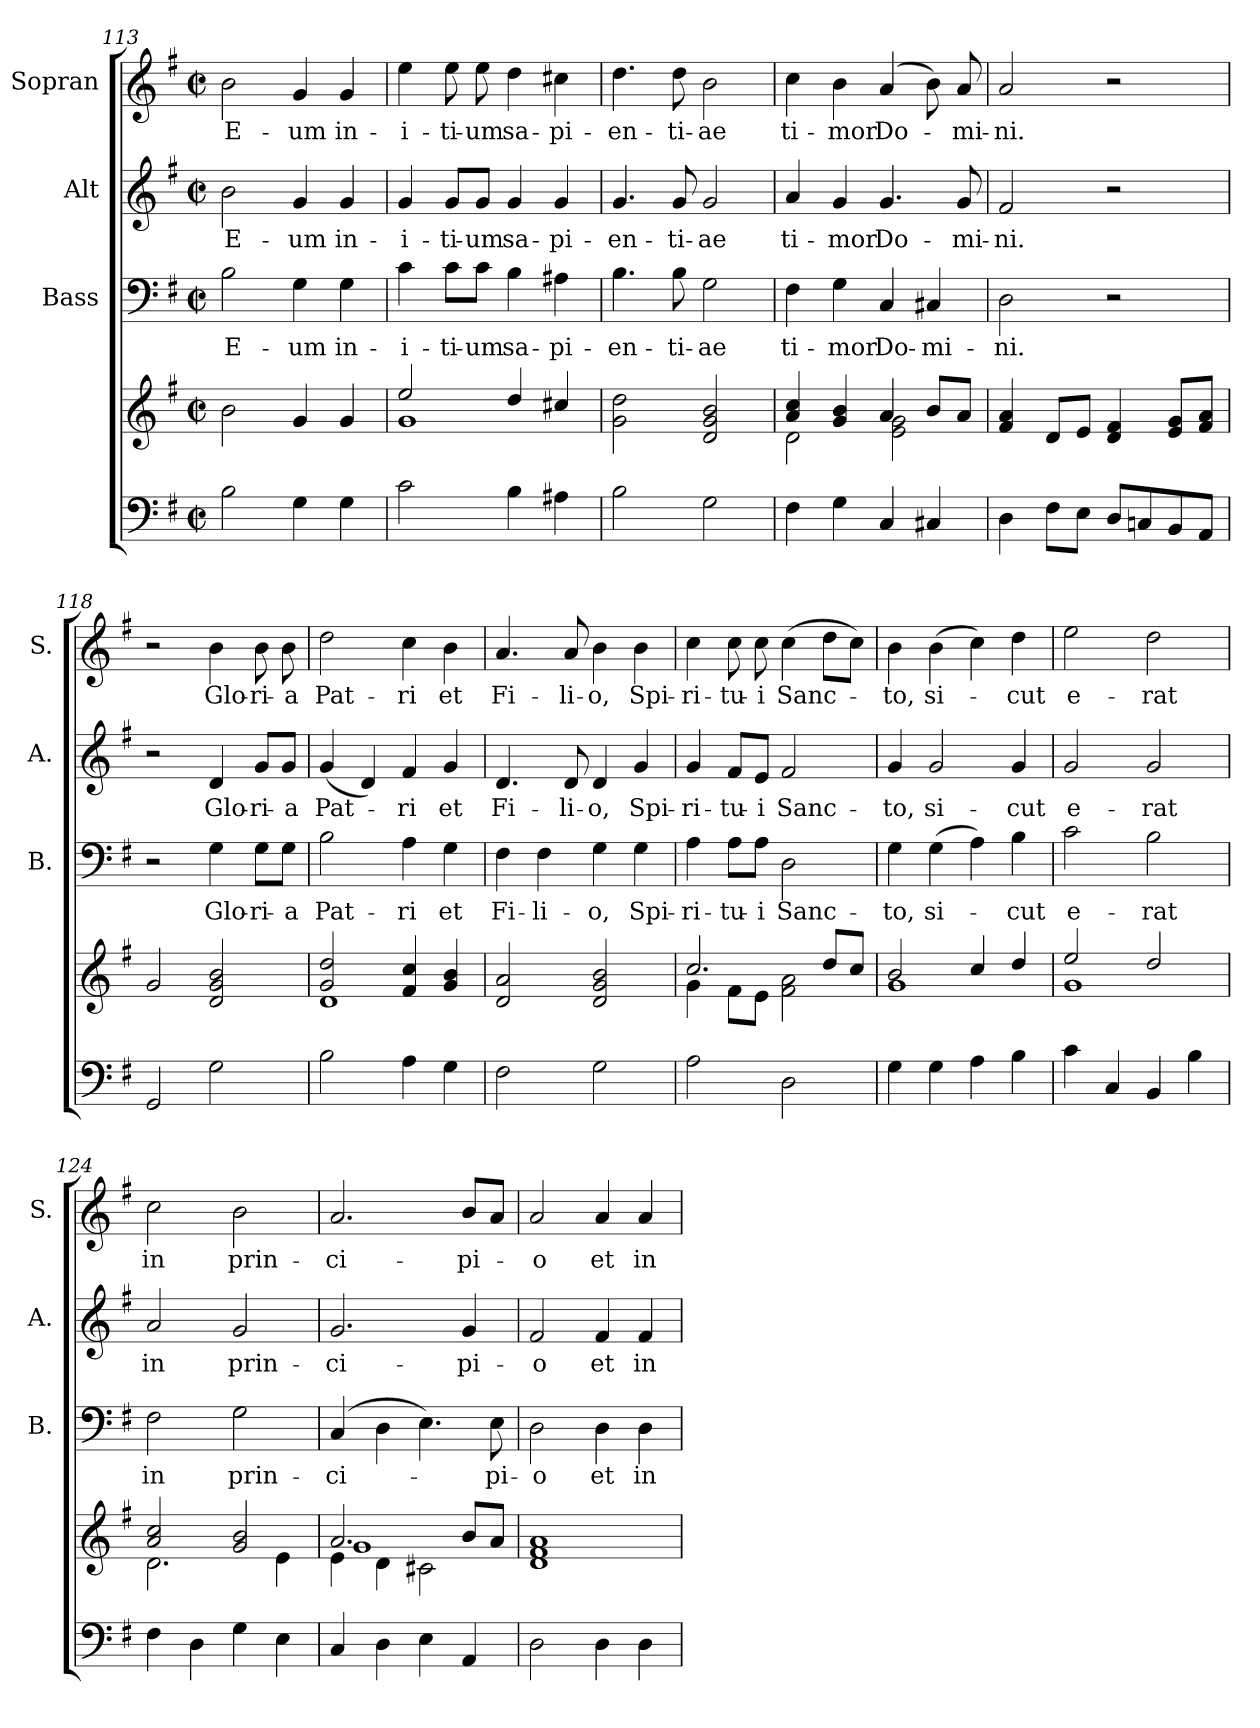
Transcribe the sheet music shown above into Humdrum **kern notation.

**kern	**kern	**kern	**text	**kern	**text	**kern	**text
*part4	*part4	*part3	*part3	*part2	*part2	*part1	*part1
*staff5	*staff4	*staff3	*staff3	*staff2	*staff2	*staff1	*staff1
*	*	*I"Bass	*	*I"Alt	*	*I"Sopran	*
*	*	*I'B.	*	*I'A.	*	*I'S.	*
*clefF4	*clefG2	*clefF4	*	*clefG2	*	*clefG2	*
*k[f#]	*k[f#]	*k[f#]	*	*k[f#]	*	*k[f#]	*
*G:	*G:	*G:	*	*G:	*	*G:	*
*M2/2	*M2/2	*M2/2	*	*M2/2	*	*M2/2	*
*met(c|)	*met(c|)	*met(c|)	*	*met(c|)	*	*met(c|)	*
=113	=113	=113	=113	=113	=113	=113	=113
!	!	!	!LO:LY:b	!	!LO:LY:b	!	!LO:LY:b
2B\	2b\	2B\	E-	2b\	E-	2b\	E-
!	!	!	!LO:LY:b	!	!LO:LY:b	!	!LO:LY:b
4G\	4g/	4G\	-um	4g/	-um	4g/	-um
!	!	!	!LO:LY:b	!	!LO:LY:b	!	!LO:LY:b
4G\	4g/	4G\	in-	4g/	in-	4g/	in-
=114	=114	=114	=114	=114	=114	=114	=114
*	*^	*	*	*	*	*	*
!	!	!	!	!LO:LY:b	!	!LO:LY:b	!	!LO:LY:b
2c\	2ee/	1g	4c\	-i-	4g/	-i-	4ee\	-i-
!	!	!	!	!LO:LY:b	!	!LO:LY:b	!	!LO:LY:b
.	.	.	8c\L	-ti-	8g/L	-ti-	8ee\	-ti-
!	!	!	!	!LO:LY:b	!	!LO:LY:b	!	!LO:LY:b
.	.	.	8c\J	-um	8g/J	-um	8ee\	-um
!	!	!	!	!LO:LY:b	!	!LO:LY:b	!	!LO:LY:b
4B\	4dd/	.	4B\	sa-	4g/	sa-	4dd\	sa-
!	!	!	!	!LO:LY:b	!	!LO:LY:b	!	!LO:LY:b
4A#X\	4cc#X/	.	4A#X\	-pi-	4g/	-pi-	4cc#X\	-pi-
*	*v	*v	*	*	*	*	*	*
!!LO:LB:g=z
=115	=115	=115	=115	=115	=115	=115	=115
!	!	!	!LO:LY:b	!	!LO:LY:b	!	!LO:LY:b
2B\	2g\ 2dd\	4.B\	-en-	4.g/	-en-	4.dd\	-en-
!	!	!	!LO:LY:b	!	!LO:LY:b	!	!LO:LY:b
.	.	8B\	-ti-	8g/	-ti-	8dd\	-ti-
!	!	!	!LO:LY:b	!	!LO:LY:b	!	!LO:LY:b
2G\	2d/ 2g/ 2b/	2G\	-ae	2g/	-ae	2b\	-ae
=116	=116	=116	=116	=116	=116	=116	=116
*	*^	*	*	*	*	*	*
!	!	!	!	!LO:LY:b	!	!LO:LY:b	!	!LO:LY:b
4F#\	4a/ 4cc/	2d\	4F#\	ti-	4a/	ti-	4cc\	ti-
!	!	!	!	!LO:LY:b	!	!LO:LY:b	!	!LO:LY:b
4G\	4g/ 4b/	.	4G\	-mor	4g/	-mor	4b\	-mor
!	!	!	!	!LO:LY:b	!	!LO:LY:b	!	!LO:LY:b
4C/	4a/	2e\ 2g\	4C/	Do-	4.g/	Do-	(4a/	Do-
!	!	!	!	!LO:LY:b	!	!	!	!
4C#X/	8b/L	.	4C#X/	-mi-	.	.	8b\)	.
!	!	!	!	!	!	!LO:LY:b	!	!LO:LY:b
.	8a/J	.	.	.	8g/	-mi-	8a/	-mi-
*	*v	*v	*	*	*	*	*	*
=117	=117	=117	=117	=117	=117	=117	=117
!	!	!	!LO:LY:b	!	!LO:LY:b	!	!LO:LY:b
4D\	4f#/ 4a/	2D\	-ni.	2f#/	-ni.	2a/	-ni.
8F#\L	8d/L	.	.	.	.	.	.
8E\J	8e/J	.	.	.	.	.	.
8D/L	4d/ 4f#/	2r	.	2r	.	2r	.
8Cn/	.	.	.	.	.	.	.
8BB/	8e/ 8g/L	.	.	.	.	.	.
8AA/J	8f#/ 8a/J	.	.	.	.	.	.
=118	=118	=118	=118	=118	=118	=118	=118
2GG/	2g/	2r	.	2r	.	2r	.
!	!	!	!LO:LY:b	!	!LO:LY:b	!	!LO:LY:b
2G\	2d/ 2g/ 2b/	4G\	Glo-	4d/	Glo-	4b\	Glo-
!	!	!	!LO:LY:b	!	!LO:LY:b	!	!LO:LY:b
.	.	8G\L	-ri-	8g/L	-ri-	8b\	-ri-
!	!	!	!LO:LY:b	!	!LO:LY:b	!	!LO:LY:b
.	.	8G\J	-a	8g/J	-a	8b\	-a
=119	=119	=119	=119	=119	=119	=119	=119
*	*^	*	*	*	*	*	*
!	!	!	!	!LO:LY:b	!	!LO:LY:b	!	!LO:LY:b
2B\	2g/ 2dd/	1d	2B\	Pat-	(<4g/	Pat-	2dd\	Pat-
.	.	.	.	.	4d/)	.	.	.
!	!	!	!	!LO:LY:b	!	!LO:LY:b	!	!LO:LY:b
4A\	4f#/ 4cc/	.	4A\	-ri	4f#/	-ri	4cc\	-ri
!	!	!	!	!LO:LY:b	!	!LO:LY:b	!	!LO:LY:b
4G\	4g/ 4b/	.	4G\	et	4g/	et	4b\	et
*	*v	*v	*	*	*	*	*	*
=120	=120	=120	=120	=120	=120	=120	=120
!	!	!	!LO:LY:b	!	!LO:LY:b	!	!LO:LY:b
2F#\	2d/ 2a/	4F#\	Fi-	4.d/	Fi-	4.a/	Fi-
!	!	!	!LO:LY:b	!	!	!	!
.	.	4F#\	-li-	.	.	.	.
!	!	!	!	!	!LO:LY:b	!	!LO:LY:b
.	.	.	.	8d/	-li-	8a/	-li-
!	!	!	!LO:LY:b	!	!LO:LY:b	!	!LO:LY:b
2G\	2d/ 2g/ 2b/	4G\	-o,	4d/	-o,	4b\	-o,
!	!	!	!LO:LY:b	!	!LO:LY:b	!	!LO:LY:b
.	.	4G\	Spi-	4g/	Spi-	4b\	Spi-
!!LO:PB:g=z
=121	=121	=121	=121	=121	=121	=121	=121
*	*^	*	*	*	*	*	*
!	!	!	!	!LO:LY:b	!	!LO:LY:b	!	!LO:LY:b
2A\	2.cc/	4g\	4A\	-ri-	4g/	-ri-	4cc\	-ri-
!	!	!	!	!LO:LY:b	!	!LO:LY:b	!	!LO:LY:b
.	.	8f#\L	8A\L	-tu-	8f#/L	-tu-	8cc\	-tu-
!	!	!	!	!LO:LY:b	!	!LO:LY:b	!	!LO:LY:b
.	.	8e\J	8A\J	-i	8e/J	-i	8cc\	-i
!	!	!	!	!LO:LY:b	!	!LO:LY:b	!	!LO:LY:b
2D\	.	2f#\ 2a\	2D\	Sanc-	2f#/	Sanc-	(>4cc\	Sanc-
.	8dd/L	.	.	.	.	.	8dd\L	.
.	8cc/J	.	.	.	.	.	8cc\J)	.
=122	=122	=122	=122	=122	=122	=122	=122	=122
!	!	!	!	!LO:LY:b	!	!LO:LY:b	!	!LO:LY:b
4G\	2b/	1g	4G\	-to,	4g/	-to,	4b\	-to,
!	!	!	!	!LO:LY:b	!	!LO:LY:b	!	!LO:LY:b
4G\	.	.	(>4G\	si-	2g/	si-	(>4b\	si-
4A\	4cc/	.	4A\)	.	.	.	4cc\)	.
!	!	!	!	!LO:LY:b	!	!LO:LY:b	!	!LO:LY:b
4B\	4dd/	.	4B\	-cut	4g/	-cut	4dd\	-cut
=123	=123	=123	=123	=123	=123	=123	=123	=123
!	!	!	!	!LO:LY:b	!	!LO:LY:b	!	!LO:LY:b
4c\	2ee/	1g	2c\	e-	2g/	e-	2ee\	e-
4C/	.	.	.	.	.	.	.	.
!	!	!	!	!LO:LY:b	!	!LO:LY:b	!	!LO:LY:b
4BB/	2dd/	.	2B\	-rat	2g/	-rat	2dd\	-rat
4B\	.	.	.	.	.	.	.	.
=124	=124	=124	=124	=124	=124	=124	=124	=124
!	!	!	!	!LO:LY:b	!	!LO:LY:b	!	!LO:LY:b
4F#\	2a/ 2cc/	2.d\	2F#\	in	2a/	in	2cc\	in
4D\	.	.	.	.	.	.	.	.
!	!	!	!	!LO:LY:b	!	!LO:LY:b	!	!LO:LY:b
4G\	2g/ 2b/	.	2G\	prin-	2g/	prin-	2b\	prin-
4E\	.	4e\	.	.	.	.	.	.
=125	=125	=125	=125	=125	=125	=125	=125	=125
*	*	*^	*	*	*	*	*	*
!	!	!	!	!	!LO:LY:b	!	!LO:LY:b	!	!LO:LY:b
4C/	2.a/	4e\	1g	(4C/	-ci-	2.g/	-ci-	2.a/	-ci-
4D\	.	4d\	.	4D\	.	.	.	.	.
4E\	.	2c#X\	.	4.E\)	.	.	.	.	.
!	!	!	!	!	!	!	!LO:LY:b	!	!LO:LY:b
4AA/	8b/L	.	.	.	.	4g/	-pi-	8b/L	-pi-
!	!	!	!	!	!LO:LY:b	!	!	!	!
.	8a/J	.	.	8E\	-pi-	.	.	8a/J	.
*	*v	*v	*v	*	*	*	*	*	*
=126	=126	=126	=126	=126	=126	=126	=126
!	!	!	!LO:LY:b	!	!LO:LY:b	!	!LO:LY:b
2D\	1d 1f# 1a	2D\	-o	2f#/	-o	2a/	-o
!	!	!	!LO:LY:b	!	!LO:LY:b	!	!LO:LY:b
4D\	.	4D\	et	4f#/	et	4a/	et
!	!	!	!LO:LY:b	!	!LO:LY:b	!	!LO:LY:b
4D\	.	4D\	in	4f#/	in	4a/	in
=	=	=	=	=	=	=	=
*-	*-	*-	*-	*-	*-	*-	*-
